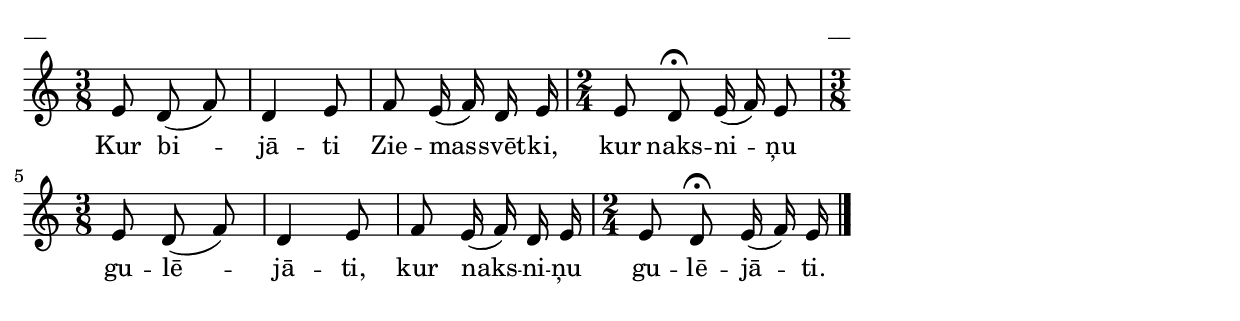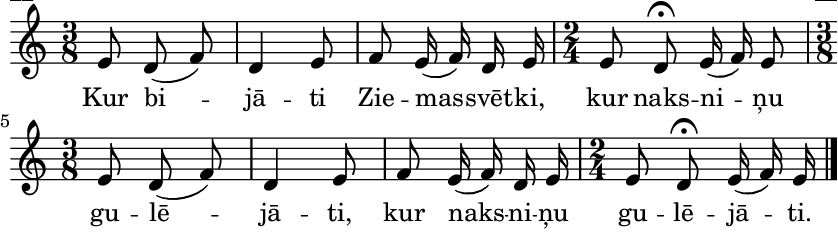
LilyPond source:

\version "2.13.18"
#(ly:set-option 'crop #t)
\include "deutsch.ly"

\paper {
line-width = 14\cm
left-margin = 0.4\cm
between-system-padding = 0.1\cm
between-system-space = 0.1\cm
}
% SBTZK, p.134
\layout {
indent = #0
ragged-last = ##f
}


voiceA = \relative c' {
\clef "treble"
\key a \minor
\time 3/8
e8 d( f) | d4 e8 | f e16( f) d e | \time 2/4 e8 d\fermata e16( f) e8 | 
\time 3/8 e d( f) | d4 e8 | f e16( f) d e| \time 2/4 e8 d\fermata e16( f) e \bar"|."
}

lyricA = \lyricmode {
Kur bi -- jā -- ti Zie -- mas -- svēt -- ki, kur naks -- ni -- ņu gu -- lē -- jā -- ti,
kur naks -- ni -- ņu gu -- lē -- jā -- ti.



}

fullScore = <<
%\new ChordNames { \chordsA }
\new Staff {
<<
\new Voice = "voiceA" { \oneVoice \autoBeamOff \voiceA }
\new Lyrics \lyricsto "voiceA"  \lyricA
%\new Voice = "voiceB" { \voiceTwo \autoBeamOff \voiceB }
>>
}
>>



\score {
\fullScore
\header { piece = "__" opus = "__" }
}
\markup { \with-color #(x11-color 'white) \sans \smaller "__" }
\score {
\unfoldRepeats
\fullScore
\midi {
\context { \Staff \remove "Staff_performer" }
\context { \Voice \consists "Staff_performer" }
}
}



